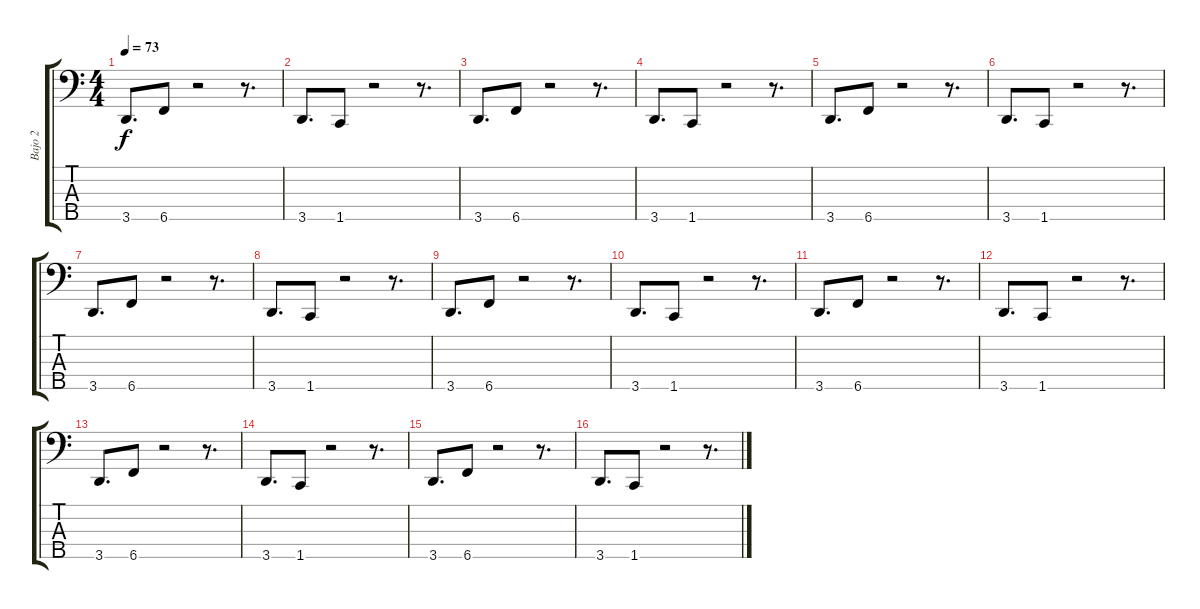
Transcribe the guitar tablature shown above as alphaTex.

\track ("Bajo 2" "Bajo 2") {instrument slapbass1}
\staff {score tabs}
\tuning (G2 D2 A1 E1 B0) {hide}
\ts (4 4)
\tempo 73
\clef f4
\ks c
3.5.8{d dy f} 6.5.8 r.2 r.8{d} |
3.5.8{d} 1.5.8 r.2 r.8{d} |
3.5.8{d} 6.5.8 r.2 r.8{d} |
3.5.8{d} 1.5.8 r.2 r.8{d} |
3.5.8{d} 6.5.8 r.2 r.8{d} |
3.5.8{d} 1.5.8 r.2 r.8{d} |
3.5.8{d} 6.5.8 r.2 r.8{d} |
3.5.8{d} 1.5.8 r.2 r.8{d} |
3.5.8{d} 6.5.8 r.2 r.8{d} |
3.5.8{d} 1.5.8 r.2 r.8{d} |
3.5.8{d} 6.5.8 r.2 r.8{d} |
3.5.8{d} 1.5.8 r.2 r.8{d} |
3.5.8{d} 6.5.8 r.2 r.8{d} |
3.5.8{d} 1.5.8 r.2 r.8{d} |
3.5.8{d} 6.5.8 r.2 r.8{d} |
3.5.8{d} 1.5.8 r.2 r.8{d}
